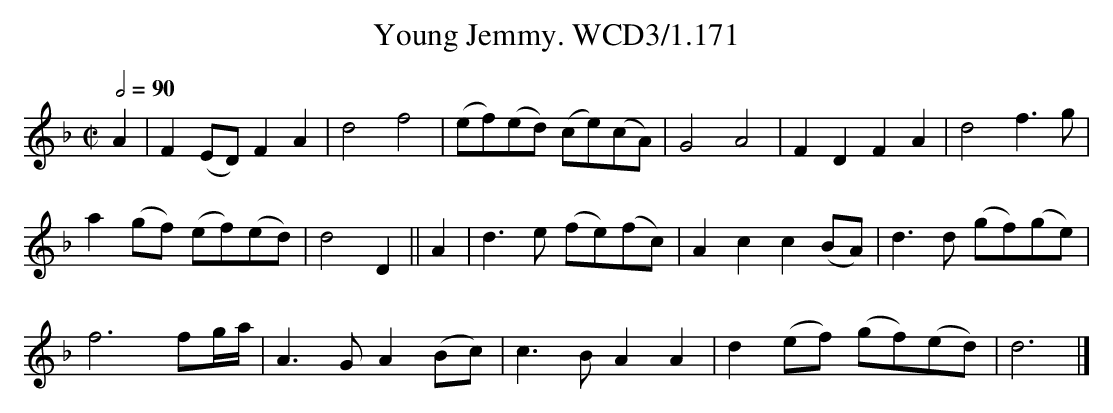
X:1
T:Young Jemmy. WCD3/1.171
M:C|
L:1/8
Q:1/2=90
K:Dm
A2|F2(ED) F2A2|d4f4|(ef)(ed) (ce)(cA)|\
G4A4|F2D2 F2A2|d4 f3g|
a2 (gf) (ef)(ed)|d4 D2||A2|\
d3e (fe)(fc)|A2c2 c2(BA)|d3d (gf)(ge)|
f6 fg/a/|A3G A2(Bc)|c3B A2A2|\
d2 (ef) (gf)(ed)|d6|]
